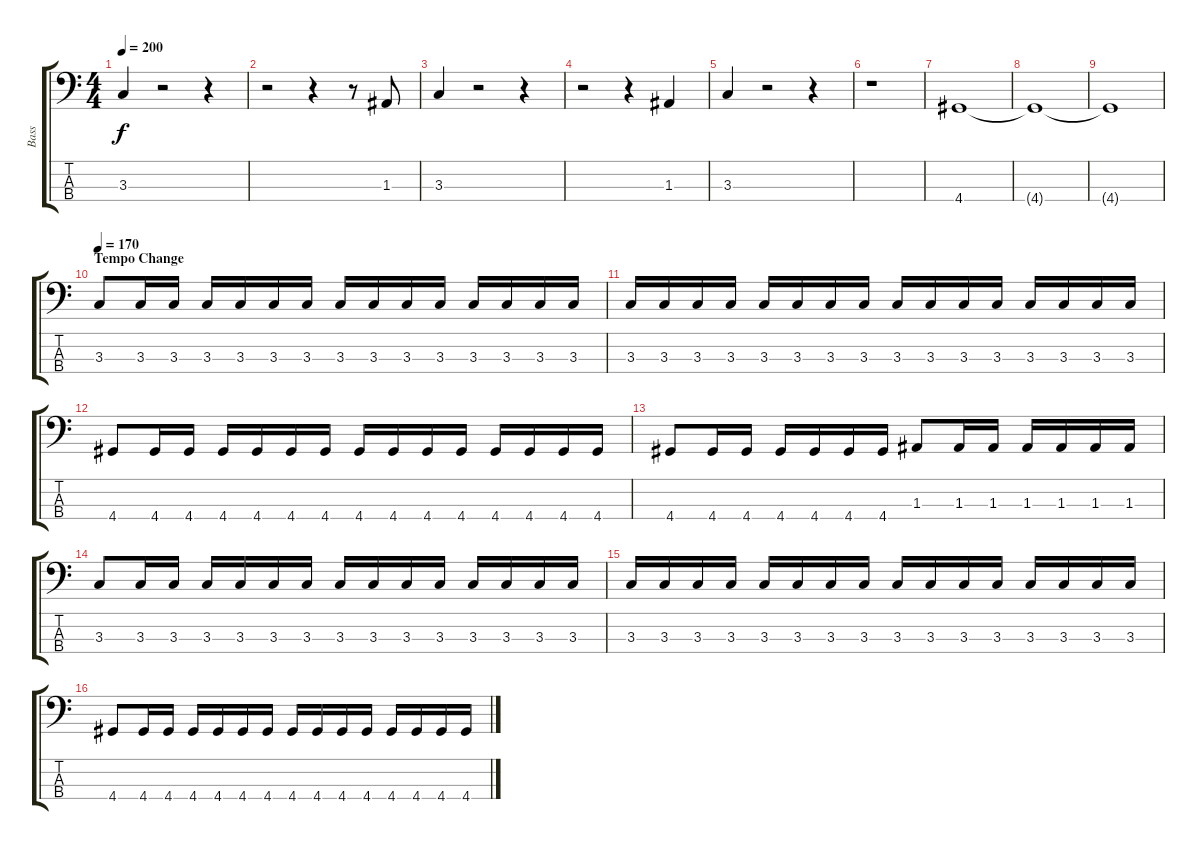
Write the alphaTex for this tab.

\track ("Bass" "Bass") {instrument electricbassfinger}
\staff {score tabs}
\tuning (G2 D2 A1 E1) {hide}
\ts (4 4)
\section ("" "")
\tempo 200
\clef f4
\ks c
3.3.4{dy f} r.2 r.4 |
r.2 r.4 r.8 1.3.8 |
3.3.4 r.2 r.4 |
r.2 r.4 1.3.4 |
3.3.4 r.2 r.4 |
r.1 |
4.4.1 |
4.4{t}.1 |
4.4{t}.1 |
\section ("" "Tempo Change")
\tempo 170
3.3.8 3.3.16 3.3.16 3.3.16 3.3.16 3.3.16 3.3.16 3.3.16 3.3.16 3.3.16 3.3.16 3.3.16 3.3.16 3.3.16 3.3.16 |
3.3.16 3.3.16 3.3.16 3.3.16 3.3.16 3.3.16 3.3.16 3.3.16 3.3.16 3.3.16 3.3.16 3.3.16 3.3.16 3.3.16 3.3.16 3.3.16 |
4.4.8 4.4.16 4.4.16 4.4.16 4.4.16 4.4.16 4.4.16 4.4.16 4.4.16 4.4.16 4.4.16 4.4.16 4.4.16 4.4.16 4.4.16 |
4.4.8 4.4.16 4.4.16 4.4.16 4.4.16 4.4.16 4.4.16 1.3.8 1.3.16 1.3.16 1.3.16 1.3.16 1.3.16 1.3.16 |
3.3.8 3.3.16 3.3.16 3.3.16 3.3.16 3.3.16 3.3.16 3.3.16 3.3.16 3.3.16 3.3.16 3.3.16 3.3.16 3.3.16 3.3.16 |
3.3.16 3.3.16 3.3.16 3.3.16 3.3.16 3.3.16 3.3.16 3.3.16 3.3.16 3.3.16 3.3.16 3.3.16 3.3.16 3.3.16 3.3.16 3.3.16 |
4.4.8 4.4.16 4.4.16 4.4.16 4.4.16 4.4.16 4.4.16 4.4.16 4.4.16 4.4.16 4.4.16 4.4.16 4.4.16 4.4.16 4.4.16
